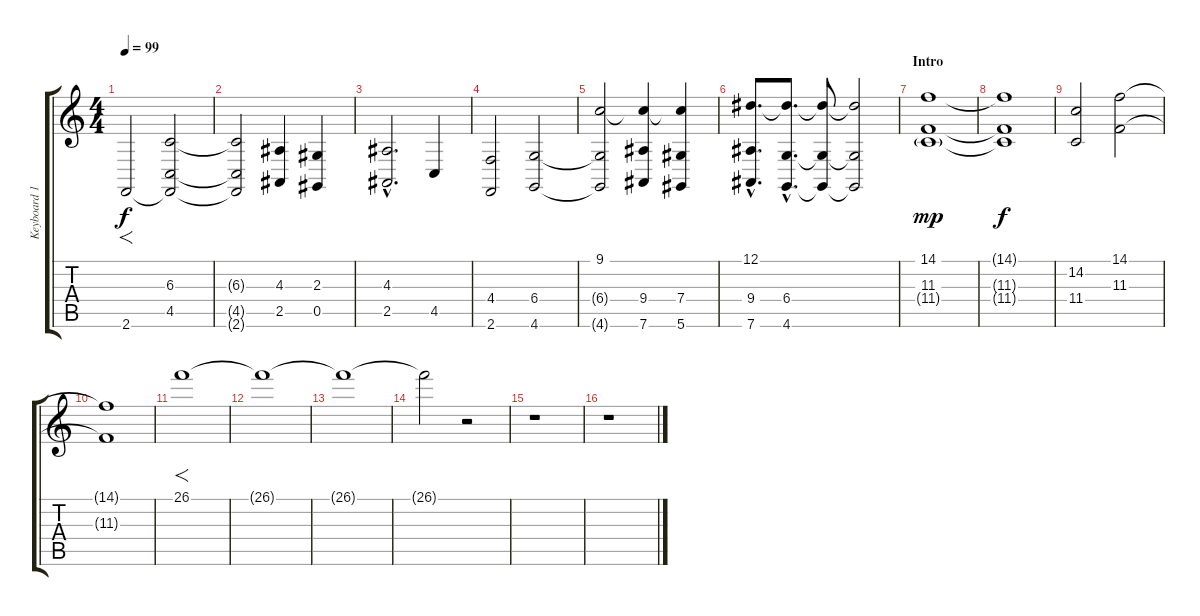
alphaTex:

\track ("Keyboard 1" "Keyboard 1") {instrument stringensemble1}
\staff {score tabs}
\tuning (Eb4 Bb3 Gb3 Db3 Ab2 Eb2) {hide}
\ts (4 4)
\tempo 99
\clef g2
\ks c
2.6.2{f dy f instrument stringensemble2} (6.3 4.5 2.6{t}).2 |
(6.3{t} 4.5{t} 2.6{t}).2 (4.3 2.5).4 (2.3 0.5).4 |
(4.3{hac} 2.5{hac}).2{d} 4.5.4 |
(4.4 2.6).2 (6.4 4.6).2 |
(9.1 6.4{t} 4.6{t}).2 (9.1{t} 9.4 7.6).4 (9.1{t} 7.4 5.6).4 |
(12.1{hac} 9.4{hac} 7.6{hac}).8{d} (12.1{hac t} 6.4{hac} 4.6{hac}).8{d} (12.1{t} 6.4{t} 4.6{t}).8 (12.1{t} 6.4{t} 4.6{t}).2 |
\section ("" "Intro")
(14.1 11.3 11.4{g}).1{dy mp instrument stringensemble1} |
(14.1{t} 11.3{t} 11.4{t}).1{dy f} |
(14.2 11.4).2 (14.1 11.3).2 |
(14.1{t} 11.3{t}).1 |
26.1.1{f} |
26.1{t}.1 |
26.1{t}.1 |
26.1{t}.2 r.2 |
\section ("" "")
r.1 |
r.1
